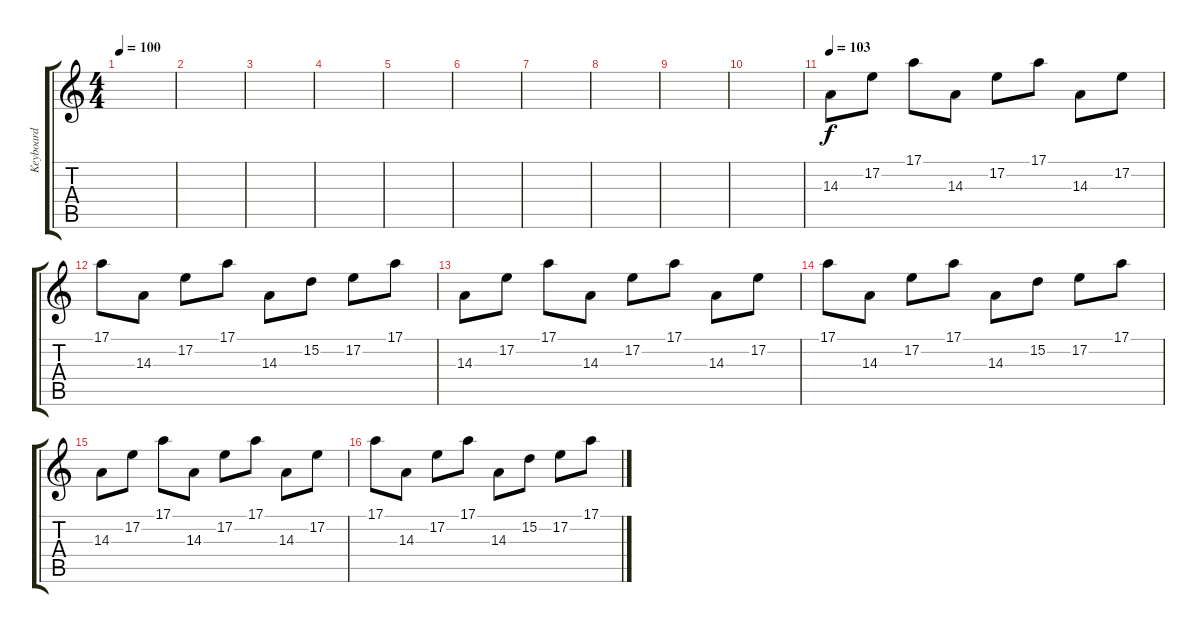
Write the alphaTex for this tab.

\track ("Keyboard" "Keyboard") {instrument orchestralharp}
\staff {score tabs}
\tuning (E4 B3 G3 D3 A2 E2) {hide}
\ts (4 4)
\tempo 100
\clef g2
\ks c
|
|
|
|
|
|
|
|
|
|
\tempo 103
14.3.8 17.2.8 17.1.8 14.3.8 17.2.8 17.1.8 14.3.8 17.2.8 |
17.1.8 14.3.8 17.2.8 17.1.8 14.3.8 15.2.8 17.2.8 17.1.8 |
14.3.8 17.2.8 17.1.8 14.3.8 17.2.8 17.1.8 14.3.8 17.2.8 |
17.1.8 14.3.8 17.2.8 17.1.8 14.3.8 15.2.8 17.2.8 17.1.8 |
14.3.8 17.2.8 17.1.8 14.3.8 17.2.8 17.1.8 14.3.8 17.2.8 |
17.1.8 14.3.8 17.2.8 17.1.8 14.3.8 15.2.8 17.2.8 17.1.8
